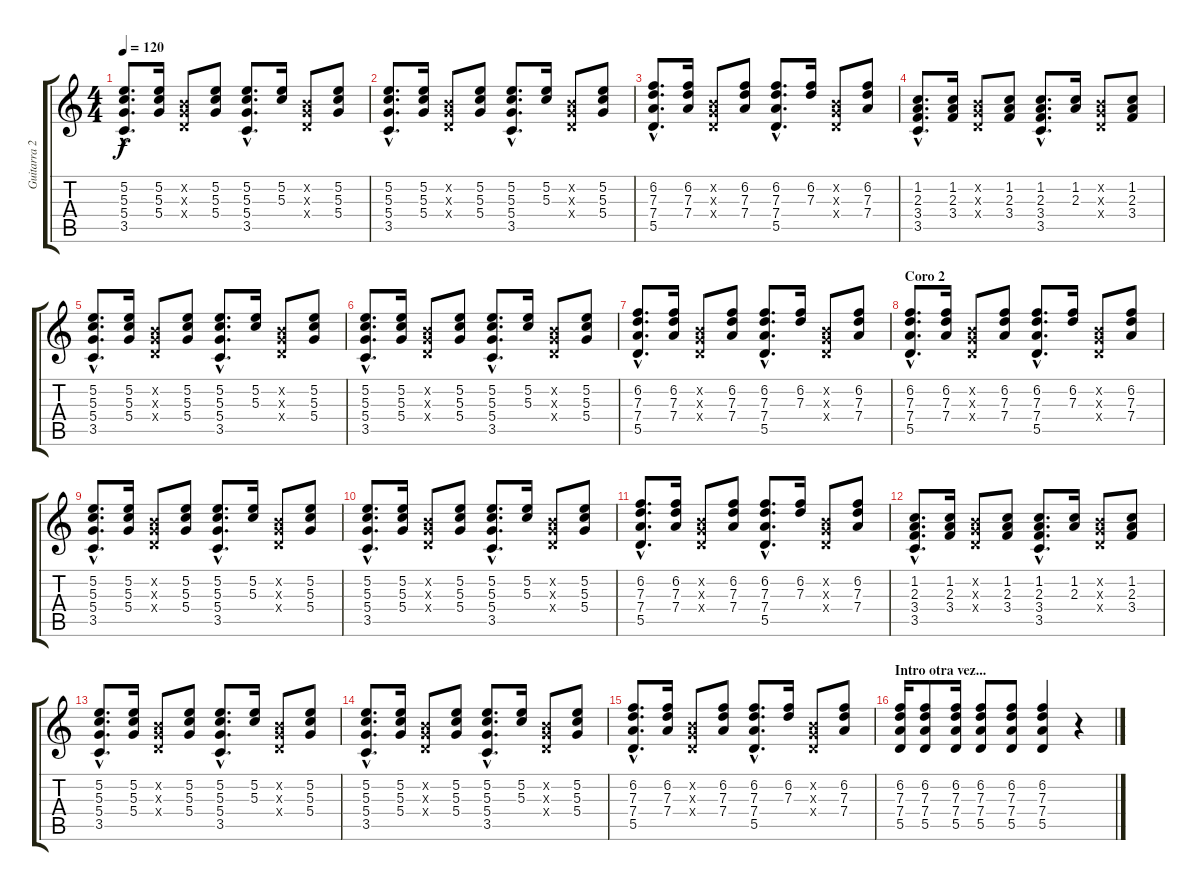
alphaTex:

\track ("Guitarra 2 - Frank" "Guitarra 2") {instrument electricguitarclean}
\staff {score tabs}
\tuning (E4 B3 G3 D3 A2 E2) {hide}
\ts (4 4)
\tempo 120
\clef g2
\ks c
(5.2{hac} 5.3{hac} 5.4{hac} 3.5{hac}).8{d dy f} (5.2 5.3 5.4).16 (0.2{x} 0.3{x} 0.4{x}).8 (5.2 5.3 5.4).8 (5.2{hac} 5.3{hac} 5.4{hac} 3.5{hac}).8{d} (5.2 5.3).16 (0.2{x} 0.3{x} 0.4{x}).8 (5.2 5.3 5.4).8 |
(5.2{hac} 5.3{hac} 5.4{hac} 3.5{hac}).8{d} (5.2 5.3 5.4).16 (0.2{x} 0.3{x} 0.4{x}).8 (5.2 5.3 5.4).8 (5.2{hac} 5.3{hac} 5.4{hac} 3.5{hac}).8{d} (5.2 5.3).16 (0.2{x} 0.3{x} 0.4{x}).8 (5.2 5.3 5.4).8 |
(6.2{hac} 7.3{hac} 7.4{hac} 5.5{hac}).8{d} (6.2 7.3 7.4).16 (0.2{x} 0.3{x} 0.4{x}).8 (6.2 7.3 7.4).8 (6.2{hac} 7.3{hac} 7.4{hac} 5.5{hac}).8{d} (6.2 7.3).16 (0.2{x} 0.3{x} 0.4{x}).8 (6.2 7.3 7.4).8 |
(1.2{hac} 2.3{hac} 3.4{hac} 3.5{hac}).8{d} (1.2 2.3 3.4).16 (0.2{x} 0.3{x} 0.4{x}).8 (1.2 2.3 3.4).8 (1.2{hac} 2.3{hac} 3.4{hac} 3.5{hac}).8{d} (1.2 2.3).16 (0.2{x} 0.3{x} 0.4{x}).8 (1.2 2.3 3.4).8 |
(5.2{hac} 5.3{hac} 5.4{hac} 3.5{hac}).8{d} (5.2 5.3 5.4).16 (0.2{x} 0.3{x} 0.4{x}).8 (5.2 5.3 5.4).8 (5.2{hac} 5.3{hac} 5.4{hac} 3.5{hac}).8{d} (5.2 5.3).16 (0.2{x} 0.3{x} 0.4{x}).8 (5.2 5.3 5.4).8 |
(5.2{hac} 5.3{hac} 5.4{hac} 3.5{hac}).8{d} (5.2 5.3 5.4).16 (0.2{x} 0.3{x} 0.4{x}).8 (5.2 5.3 5.4).8 (5.2{hac} 5.3{hac} 5.4{hac} 3.5{hac}).8{d} (5.2 5.3).16 (0.2{x} 0.3{x} 0.4{x}).8 (5.2 5.3 5.4).8 |
(6.2{hac} 7.3{hac} 7.4{hac} 5.5{hac}).8{d} (6.2 7.3 7.4).16 (0.2{x} 0.3{x} 0.4{x}).8 (6.2 7.3 7.4).8 (6.2{hac} 7.3{hac} 7.4{hac} 5.5{hac}).8{d} (6.2 7.3).16 (0.2{x} 0.3{x} 0.4{x}).8 (6.2 7.3 7.4).8 |
\section ("" "Coro 2")
(6.2{hac} 7.3{hac} 7.4{hac} 5.5{hac}).8{d} (6.2 7.3 7.4).16 (0.2{x} 0.3{x} 0.4{x}).8 (6.2 7.3 7.4).8 (6.2{hac} 7.3{hac} 7.4{hac} 5.5{hac}).8{d} (6.2 7.3).16 (0.2{x} 0.3{x} 0.4{x}).8 (6.2 7.3 7.4).8 |
(5.2{hac} 5.3{hac} 5.4{hac} 3.5{hac}).8{d} (5.2 5.3 5.4).16 (0.2{x} 0.3{x} 0.4{x}).8 (5.2 5.3 5.4).8 (5.2{hac} 5.3{hac} 5.4{hac} 3.5{hac}).8{d} (5.2 5.3).16 (0.2{x} 0.3{x} 0.4{x}).8 (5.2 5.3 5.4).8 |
(5.2{hac} 5.3{hac} 5.4{hac} 3.5{hac}).8{d} (5.2 5.3 5.4).16 (0.2{x} 0.3{x} 0.4{x}).8 (5.2 5.3 5.4).8 (5.2{hac} 5.3{hac} 5.4{hac} 3.5{hac}).8{d} (5.2 5.3).16 (0.2{x} 0.3{x} 0.4{x}).8 (5.2 5.3 5.4).8 |
(6.2{hac} 7.3{hac} 7.4{hac} 5.5{hac}).8{d} (6.2 7.3 7.4).16 (0.2{x} 0.3{x} 0.4{x}).8 (6.2 7.3 7.4).8 (6.2{hac} 7.3{hac} 7.4{hac} 5.5{hac}).8{d} (6.2 7.3).16 (0.2{x} 0.3{x} 0.4{x}).8 (6.2 7.3 7.4).8 |
(1.2{hac} 2.3{hac} 3.4{hac} 3.5{hac}).8{d} (1.2 2.3 3.4).16 (0.2{x} 0.3{x} 0.4{x}).8 (1.2 2.3 3.4).8 (1.2{hac} 2.3{hac} 3.4{hac} 3.5{hac}).8{d} (1.2 2.3).16 (0.2{x} 0.3{x} 0.4{x}).8 (1.2 2.3 3.4).8 |
(5.2{hac} 5.3{hac} 5.4{hac} 3.5{hac}).8{d} (5.2 5.3 5.4).16 (0.2{x} 0.3{x} 0.4{x}).8 (5.2 5.3 5.4).8 (5.2{hac} 5.3{hac} 5.4{hac} 3.5{hac}).8{d} (5.2 5.3).16 (0.2{x} 0.3{x} 0.4{x}).8 (5.2 5.3 5.4).8 |
(5.2{hac} 5.3{hac} 5.4{hac} 3.5{hac}).8{d} (5.2 5.3 5.4).16 (0.2{x} 0.3{x} 0.4{x}).8 (5.2 5.3 5.4).8 (5.2{hac} 5.3{hac} 5.4{hac} 3.5{hac}).8{d} (5.2 5.3).16 (0.2{x} 0.3{x} 0.4{x}).8 (5.2 5.3 5.4).8 |
(6.2{hac} 7.3{hac} 7.4{hac} 5.5{hac}).8{d} (6.2 7.3 7.4).16 (0.2{x} 0.3{x} 0.4{x}).8 (6.2 7.3 7.4).8 (6.2{hac} 7.3{hac} 7.4{hac} 5.5{hac}).8{d} (6.2 7.3).16 (0.2{x} 0.3{x} 0.4{x}).8 (6.2 7.3 7.4).8 |
\section ("" "Intro otra vez...")
(6.2 7.3 7.4 5.5).16 (6.2 7.3 7.4 5.5).8 (6.2 7.3 7.4 5.5).16 (6.2 7.3 7.4 5.5).8 (6.2 7.3 7.4 5.5).8 (6.2 7.3 7.4 5.5).4 r.4
